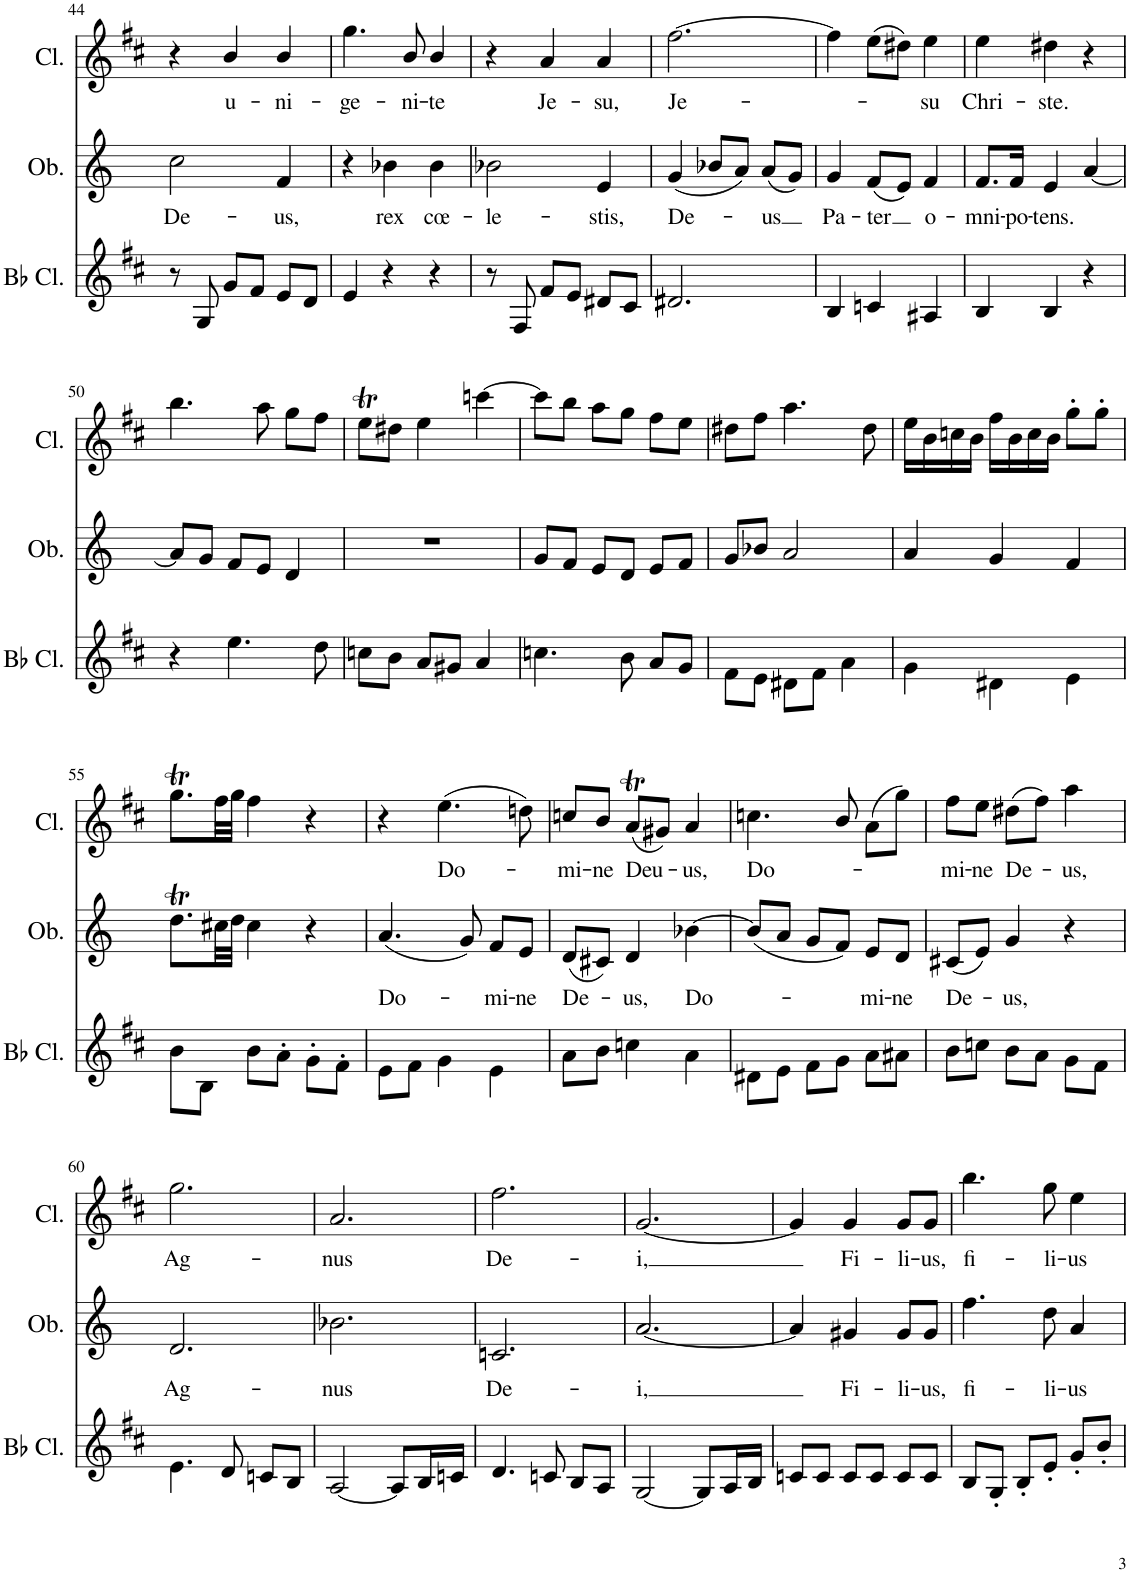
**kern	**kern	**text	**kern	**text
*part3	*part2	*part2	*part1	*part1
*staff3	*staff2	*staff2	*staff1	*staff1
*I"Bb Clarinet	*I"Oboe	*	*I"Clarinet	*
*I'Bb Cl.	*I'Ob.	*	*I'Cl.	*
!!LO:PB:g=z
*clefG2	*clefG2	*	*clefG2	*
*Trd1c2	*	*	*Trd1c2	*
*k[f#c#]	*k[]	*	*k[f#c#]	*
*M3/4	*M3/4	*	*M3/4	*
=44	=44	=44	=44	=44
!	!	!LO:LY:b	!	!
8r	2cc\	De-	4r	.
8G/	.	.	.	.
!	!	!	!	!LO:LY:b
8g/L	.	.	4b/	u-
8f#/J	.	.	.	.
!	!	!LO:LY:b	!	!LO:LY:b
8e/L	4f/	-us,	4b/	-ni-
8d/J	.	.	.	.
=45	=45	=45	=45	=45
!	!	!	!	!LO:LY:b
4e/	4r	.	4.gg\	-ge-
!	!	!LO:LY:b	!	!
4r	4b-X\	rex	.	.
!	!	!	!	!LO:LY:b
.	.	.	8b/	-ni-
!	!	!LO:LY:b	!	!LO:LY:b
4r	4b-\	cœ-	4b/	-te
=46	=46	=46	=46	=46
!	!	!LO:LY:b	!	!
8r	2b-X\	-le-	4r	.
8F#/	.	.	.	.
!	!	!	!	!LO:LY:b
8f#/L	.	.	4a/	Je-
8e/J	.	.	.	.
!	!	!LO:LY:b	!	!LO:LY:b
8d#X/L	4e/	-stis,	4a/	-su,
8c#/J	.	.	.	.
=47	=47	=47	=47	=47
!	!	!LO:LY:b	!	!LO:LY:b
2.d#X/	(4g/	De-	[2.ff#\	Je-
.	8b-X/L	.	.	.
.	8a/J)	.	.	.
!	!	!LO:LY:b	!	!
.	(8a/L	-us	.	.
.	8g/J)	.	.	.
=48	=48	=48	=48	=48
!	!	!LO:LY:b	!	!
4B/	4g/	Pa-	4ff#\]	.
!	!	!LO:LY:b	!	!
4cn/	(8f/L	-ter	(8ee\L	.
.	8e/J)	.	8dd#X\J)	.
!	!	!LO:LY:b	!	!LO:LY:b
4A#X/	4f/	o-	4ee\	-su
=49	=49	=49	=49	=49
!	!	!LO:LY:b	!	!LO:LY:b
4B/	8.f/L	-mni-	4ee\	Chri-
!	!	!LO:LY:b	!	!
.	16f/Jk	-po-	.	.
!	!	!LO:LY:b	!	!LO:LY:b
4B/	4e/	-tens.	4dd#X\	-ste.
4r	[4a/	.	4r	.
!!LO:LB:g=z
=50	=50	=50	=50	=50
4r	8a/L]	.	4.bb\	.
.	8g/J	.	.	.
4.ee\	8f/L	.	.	.
.	8e/J	.	8aa\	.
.	4d/	.	8gg\L	.
8dd\	.	.	8ff#\J	.
=51	=51	=51	=51	=51
8ccn\L	2.r	.	8eeT\L	.
8b\J	.	.	8dd#X\J	.
8a/L	.	.	4ee\	.
8g#X/J	.	.	.	.
4a/	.	.	[4cccn\	.
=52	=52	=52	=52	=52
4.ccn\	8g/L	.	8ccc\L]	.
.	8f/J	.	8bb\J	.
.	8e/L	.	8aa\L	.
8b\	8d/J	.	8gg\J	.
8a/L	8e/L	.	8ff#\L	.
8g/J	8f/J	.	8ee\J	.
=53	=53	=53	=53	=53
8f#\L	8g/L	.	8dd#X\L	.
8e\J	8b-X/J	.	8ff#\J	.
8d#X\L	2a/	.	4.aa\	.
8f#\J	.	.	.	.
4a\	.	.	.	.
.	.	.	8dd#\	.
=54	=54	=54	=54	=54
4g\	4a/	.	16ee\LL	.
.	.	.	16b\	.
.	.	.	16ccn\	.
.	.	.	16b\JJ	.
4d#X\	4g/	.	16ff#\LL	.
.	.	.	16b\	.
.	.	.	16cc\	.
.	.	.	16b\JJ	.
4e\	4f/	.	8gg'\L	.
.	.	.	8gg'\J	.
!!LO:LB:g=z
=55	=55	=55	=55	=55
8b\L	8.ddT\L	.	8.ggT\L	.
8B\J	.	.	.	.
.	32cc#X\LL	.	32ff#\LL	.
.	32dd\JJJ	.	32gg\JJJ	.
8b\L	4cc#\	.	4ff#\	.
8a'\J	.	.	.	.
8g'\L	4r	.	4r	.
8f#'\J	.	.	.	.
=56	=56	=56	=56	=56
!	!	!LO:LY:b	!	!
8e\L	(4.a/	Do-	4r	.
8f#\J	.	.	.	.
!	!	!	!	!LO:LY:b
4g\	.	.	(4.ee\	Do-
.	8g/)	.	.	.
!	!	!LO:LY:b	!	!
4e\	8f/L	-mi-	.	.
!	!	!LO:LY:b	!	!
.	8e/J	-ne	8ddn\)	.
=57	=57	=57	=57	=57
!	!	!LO:LY:b	!	!LO:LY:b
8a\L	(8d/L	De-	8ccn/L	-mi-
!	!	!	!	!LO:LY:b
8b\J	8c#X/J)	.	8b/J	-ne
!	!	!LO:LY:b	!	!LO:LY:b
4ccn\	4d/	-us,	(8aT/L	Deu-
.	.	.	8g#X/J)	.
!	!	!LO:LY:b	!	!LO:LY:b
4a\	[4b-X\	Do-	4a/	-us,
=58	=58	=58	=58	=58
!	!	!	!	!LO:LY:b
8d#X\L	(8b-/L]	.	4.ccn\	Do-
8e\J	8a/J	.	.	.
8f#\L	8g/L	.	.	.
8g\J	8f/J)	.	8b/	.
!	!	!LO:LY:b	!	!
8a\L	8e/L	-mi-	(8a\L	.
!	!	!LO:LY:b	!	!
8a#X\J	8d/J	-ne	8gg\J)	.
=59	=59	=59	=59	=59
!	!	!LO:LY:b	!	!LO:LY:b
8b\L	(8c#X/L	De-	8ff#\L	-mi-
!	!	!	!	!LO:LY:b
8ccn\J	8e/J)	.	8ee\J	-ne
!	!	!LO:LY:b	!	!LO:LY:b
8b\L	4g/	-us,	(8dd#X\L	De-
8a\J	.	.	8ff#\J)	.
!	!	!	!	!LO:LY:b
8g\L	4r	.	4aa\	-us,
8f#\J	.	.	.	.
!!LO:LB:g=z
=60	=60	=60	=60	=60
!	!	!LO:LY:b	!	!LO:LY:b
4.e\	2.d/	Ag-	2.gg\	Ag-
8d/	.	.	.	.
8cn/L	.	.	.	.
8B/J	.	.	.	.
=61	=61	=61	=61	=61
!	!	!LO:LY:b	!	!LO:LY:b
[2A/	2.b-X\	-nus	2.a/	-nus
8A/L]	.	.	.	.
16B/L	.	.	.	.
16cn/JJ	.	.	.	.
=62	=62	=62	=62	=62
!	!	!LO:LY:b	!	!LO:LY:b
4.d/	2.cn/	De-	2.ff#\	De-
8cn/	.	.	.	.
8B/L	.	.	.	.
8A/J	.	.	.	.
=63	=63	=63	=63	=63
!	!	!LO:LY:b	!	!LO:LY:b
[2G/	[2.a/	-i,	[2.g/	-i,
8G/L]	.	.	.	.
16A/L	.	.	.	.
16B/JJ	.	.	.	.
=64	=64	=64	=64	=64
8cn/L	4a/]	.	4g/]	.
8c/J	.	.	.	.
!	!	!LO:LY:b	!	!LO:LY:b
8c/L	4g#X/	Fi-	4g/	Fi-
8c/J	.	.	.	.
!	!	!LO:LY:b	!	!LO:LY:b
8c/L	8g#/L	-li-	8g/L	-li-
!	!	!LO:LY:b	!	!LO:LY:b
8c/J	8g#/J	-us,	8g/J	-us,
=65	=65	=65	=65	=65
!	!	!LO:LY:b	!	!LO:LY:b
8B/L	4.ff\	ﬁ-	4.bb\	ﬁ-
8G'/J	.	.	.	.
8B'/L	.	.	.	.
!	!	!LO:LY:b	!	!LO:LY:b
8e'/J	8dd\	-li-	8gg\	-li-
!	!	!LO:LY:b	!	!LO:LY:b
8g'/L	4a/	-us	4ee\	-us
8b'/J	.	.	.	.
=	=	=	=	=
*-	*-	*-	*-	*-
